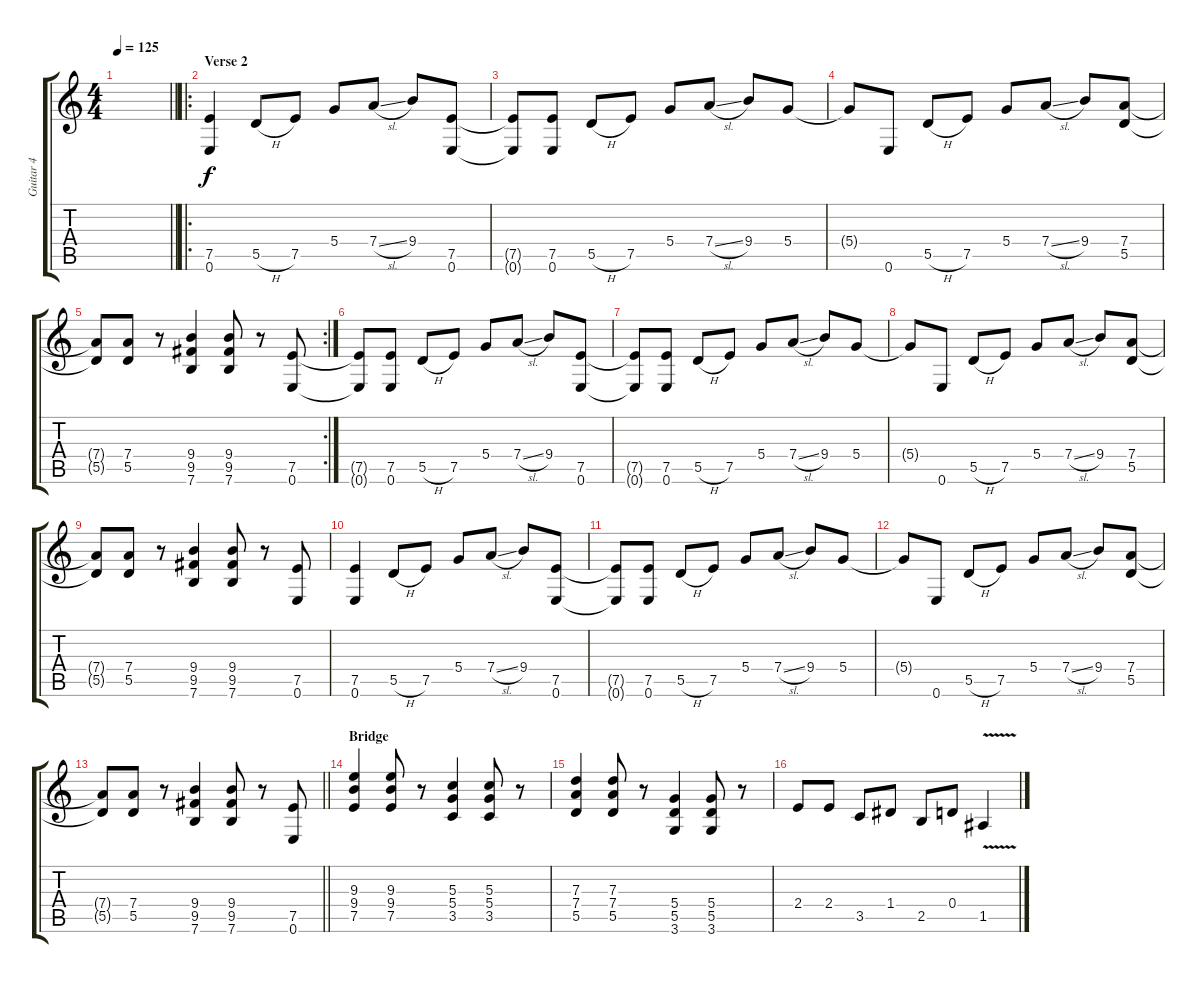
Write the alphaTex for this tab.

\track ("Guitar 4" "Guitar 4") {instrument distortionguitar}
\staff {score tabs}
\tuning (E4 B3 G3 D3 A2 E2) {hide}
\ts (4 4)
\tempo 125
\clef g2
\barLineRight lightlight
\ks c
|
\ro
\section ("" "Verse 2")
(7.5 0.6).4 5.5{h}.8 7.5.8 5.4.8 7.4{sl}.8 9.4.8 (7.5 0.6).8 |
(7.5{t} 0.6{t}).8 (7.5 0.6).8 5.5{h}.8 7.5.8 5.4.8 7.4{sl}.8 9.4.8 5.4.8 |
5.4{t}.8 0.6.8 5.5{h}.8 7.5.8 5.4.8 7.4{sl}.8 9.4.8 (7.4 5.5).8 |
\rc 2
(7.4{t} 5.5{t}).8 (7.4 5.5).8 r.8 (9.4 9.5 7.6).4 (9.4 9.5 7.6).8 r.8 (7.5 0.6).8 |
(7.5{t} 0.6{t}).8 (7.5 0.6).8 5.5{h}.8 7.5.8 5.4.8 7.4{sl}.8 9.4.8 (7.5 0.6).8 |
(7.5{t} 0.6{t}).8 (7.5 0.6).8 5.5{h}.8 7.5.8 5.4.8 7.4{sl}.8 9.4.8 5.4.8 |
5.4{t}.8 0.6.8 5.5{h}.8 7.5.8 5.4.8 7.4{sl}.8 9.4.8 (7.4 5.5).8 |
(7.4{t} 5.5{t}).8 (7.4 5.5).8 r.8 (9.4 9.5 7.6).4 (9.4 9.5 7.6).8 r.8 (7.5 0.6).8 |
(7.5 0.6).4 5.5{h}.8 7.5.8 5.4.8 7.4{sl}.8 9.4.8 (7.5 0.6).8 |
(7.5{t} 0.6{t}).8 (7.5 0.6).8 5.5{h}.8 7.5.8 5.4.8 7.4{sl}.8 9.4.8 5.4.8 |
5.4{t}.8 0.6.8 5.5{h}.8 7.5.8 5.4.8 7.4{sl}.8 9.4.8 (7.4 5.5).8 |
\barLineRight lightlight
(7.4{t} 5.5{t}).8 (7.4 5.5).8 r.8 (9.4 9.5 7.6).4 (9.4 9.5 7.6).8 r.8 (7.5 0.6).8 |
\section ("" "Bridge")
(9.3 9.4 7.5).4 (9.3 9.4 7.5).8 r.8 (5.3 5.4 3.5).4 (5.3 5.4 3.5).8 r.8 |
(7.3 7.4 5.5).4 (7.3 7.4 5.5).8 r.8 (5.4 5.5 3.6).4 (5.4 5.5 3.6).8 r.8 |
2.4.8 2.4.8 3.5.8 1.4.8 2.5.8 0.4.8 1.5{v}.4
